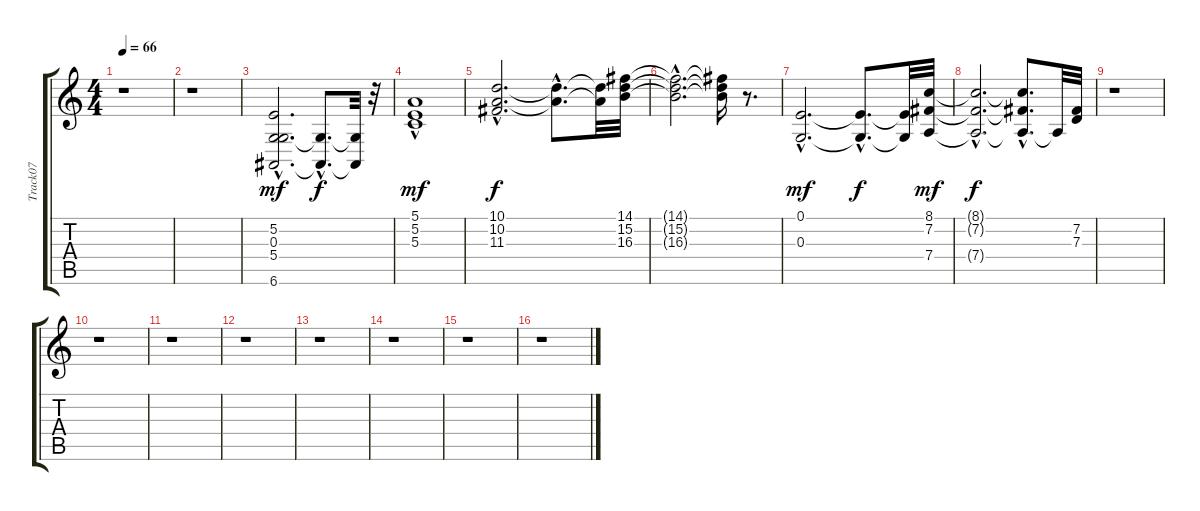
\track ("Track07" "Track07") {instrument acousticgrandpiano}
\staff {score tabs}
\tuning (E4 B3 G3 D3 A2 E2) {hide}
\ts (4 4)
\tempo 66
\clef g2
\ks c
r.1{dy mf instrument acousticgrandpiano} |
r.1 |
(5.2 0.3 5.4{hac} 6.6{hac}).2{d volume 11 balance 7 instrument pad8sweep} (5.4{hac t} 6.6{hac t}).8{d dy f} (5.4{t} 6.6{t}).32 r.32 |
(5.1{hac} 5.2 5.3).1{dy mf} |
(10.1{hac} 10.2{hac} 11.3).2{d dy f} (10.1{hac t} 10.2{hac t}).8{d} (10.1{t} 10.2{t}).32 (14.1 15.2 16.3).32 |
(14.1{hac t} 15.2{hac t} 16.3{hac t}).2{d} (14.1{t} 15.2{t} 16.3{t}).16 r.8{d} |
(0.1{hac} 0.3{hac}).2{d dy mf} (0.1{hac t} 0.3{hac t}).8{d dy f} (0.1{t} 0.3{t}).32 (8.1 7.2 7.4).32{dy mf} |
(8.1{hac t} 7.2{hac t} 7.4{hac t}).2{d dy f} (8.1{t} 7.2{t} 7.4{hac t}).8{d} 7.4{t}.32 (7.2 7.3).32 |
r.1 |
r.1 |
r.1 |
r.1 |
r.1 |
r.1 |
r.1 |
r.1
